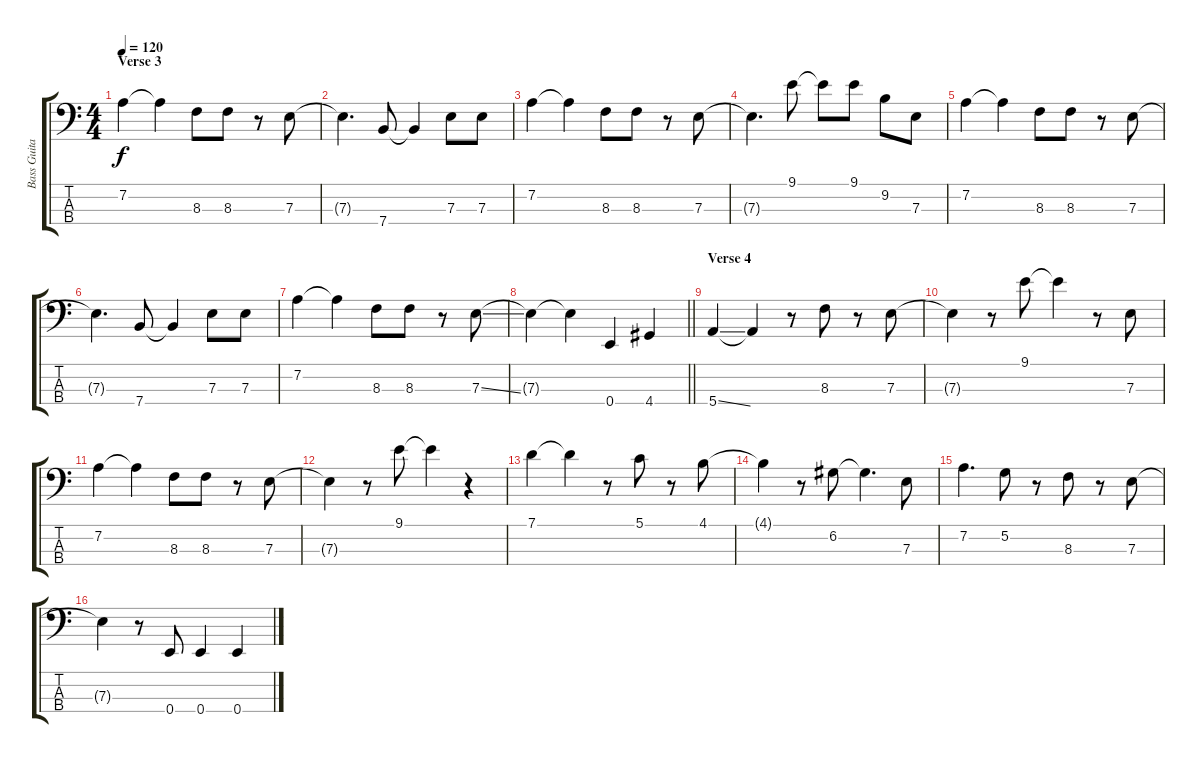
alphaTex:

\track ("Bass Guitar" "Bass Guita") {instrument electricbassfinger}
\staff {score tabs}
\tuning (G2 D2 A1 E1) {hide}
\ts (4 4)
\section ("" "Verse 3")
\tempo 120
\clef f4
\ks c
7.2.4{dy f} 7.2{t}.4 8.3.8 8.3.8 r.8 7.3.8 |
7.3{t}.4{d} 7.4.8 7.4{t}.4 7.3.8 7.3.8 |
7.2.4 7.2{t}.4 8.3.8 8.3.8 r.8 7.3.8 |
7.3{t}.4{d} 9.1.8 9.1{t}.8 9.1.8 9.2.8 7.3.8 |
7.2.4 7.2{t}.4 8.3.8 8.3.8 r.8 7.3.8 |
7.3{t}.4{d} 7.4.8 7.4{t}.4 7.3.8 7.3.8 |
7.2.4 7.2{t}.4 8.3.8 8.3.8 r.8 7.3{ss}.8 |
\barLineRight lightlight
7.3{t}.4 7.3{t}.4 0.4.4 4.4.4 |
\section ("" "Verse 4")
5.4{ss}.4 5.4{t}.4 r.8 8.3.8 r.8 7.3.8 |
7.3{t}.4 r.8 9.1.8 9.1{t}.4 r.8 7.3.8 |
7.2.4 7.2{t}.4 8.3.8 8.3.8 r.8 7.3.8 |
7.3{t}.4 r.8 9.1.8 9.1{t}.4 r.4 |
7.1.4 7.1{t}.4 r.8 5.1.8 r.8 4.1.8 |
4.1{t}.4 r.8 6.2.8 6.2{t}.4{d} 7.3.8 |
7.2.4{d} 5.2.8 r.8 8.3.8 r.8 7.3.8 |
7.3{t}.4 r.8 0.4.8 0.4.4 0.4.4
